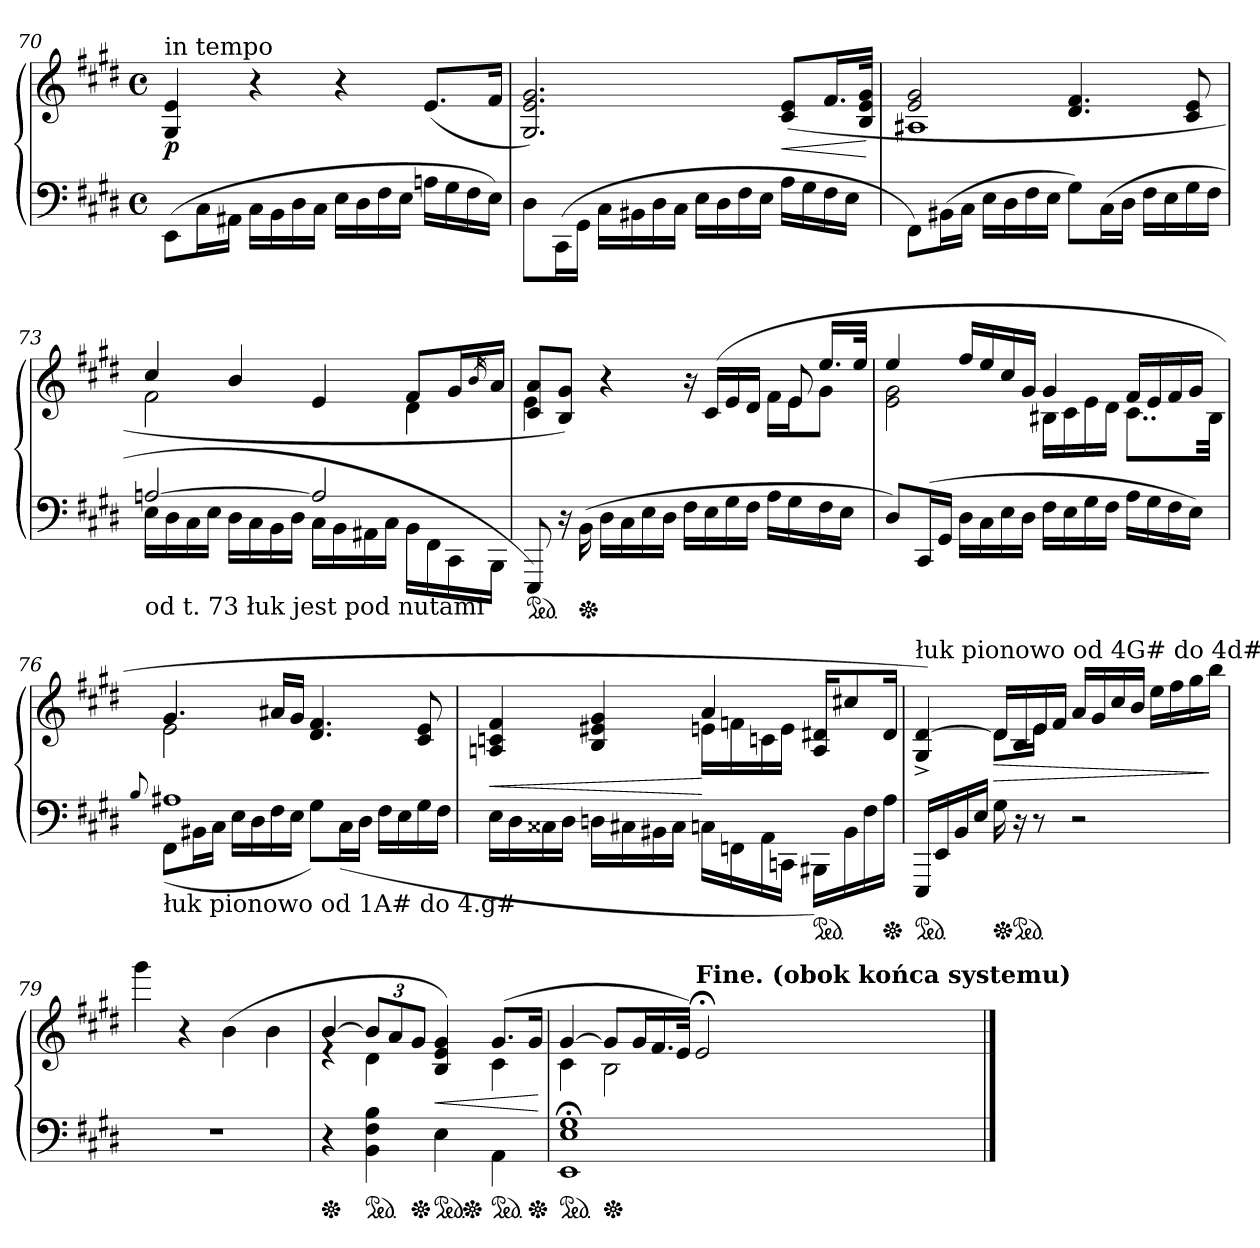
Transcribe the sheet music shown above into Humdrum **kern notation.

**kern	**kern	**dynam
*part1	*part1	*part1
*staff2	*staff1	*staff1/2
*clefF4	*clefG2	*
*k[f#c#g#d#]	*k[f#c#g#d#]	*
*M4/4	*M4/4	*
*met(c)	*met(c)	*
=70	=70	=70
!	!LO:TX:a:t=in tempo	!
(>8EE\L	4G#/ 4e/	p
16C#\L	.	.
16AA#X\JJ	.	.
16C#\LL	4r	.
16BB	.	.
16D#	.	.
16C#JJ	.	.
16ELL	4r	.
16D#	.	.
16F#	.	.
16EJJ	.	.
16AnLL	(>8.eL	.
16G#	.	.
16F#	.	.
16EJJ)	16f#Jk	.
=71	=71	=71
8D#\L	2.G#/ 2.e/ 2.g#/)	.
(>16CC#\L	.	.
16GG#\JJ	.	.
16C#\LL	.	.
16BB#X\	.	.
16D#\	.	.
16C#\JJ	.	.
16E\LL	.	.
16D#\	.	.
16F#\	.	.
16E\JJ	.	.
16ALL	(>8c# 8eL	<
16G#	.	.
16F#	16.f#L	.
16EJJ	.	.
.	32B 32e 32g#JJk	.
.	.	[
=72	=72	=72
*	*^	*
8FF#\L)	2e 2g#	1A#X	.
(>16BB#XL	.	.	.
16C#JJ	.	.	.
16ELL	.	.	.
16D#	.	.	.
16F#	.	.	.
16EJJ	.	.	.
8G#L)	4.d# 4.f#	.	.
(>16C#L	.	.	.
16D#JJ	.	.	.
16F#LL	.	.	.
16E	.	.	.
16G#	8c# 8e	.	.
16F#JJ	.	.	.
=73	=73	=73	=73
*^	*	*	*
!LO:TX:b:t=od t. 73 łuk jest pod nutami	!	!	!	!
[2An	16ELL	4cc#	2f#	.
.	16D#	.	.	.
.	16C#	.	.	.
.	16EJJ	.	.	.
.	16D#LL	4b	.	.
.	16C#	.	.	.
.	16BB	.	.	.
.	16D#JJ	.	.	.
2A]	16C#LL	4e	4rcyy	.
.	16BB	.	.	.
.	16AA#X	.	.	.
.	16C#JJ	.	.	.
.	16BBLL	8f#L	4d#	.
.	16FF#	.	.	.
.	16CC#	16g#L	.	.
.	.	16qb/	.	.
.	16BBBJJ	16aJJ	.	.
*v	*v	*	*	*
=74	=74	=74	=74
*	*	*^	*
*ped	*	*	*	*
8EEE)	8c# 8aL	4e\	2.ryy	.
16r	8B 8g#J)	.	.	.
*Xped	*	*	*	*
(>16BB\	.	.	.	.
16D#LL	2ryy	4r	.	.
16C#	.	.	.	.
16E	.	.	.	.
16D#JJ	.	.	.	.
16F#LL	.	16r	.	.
16E	.	(>16c#/LL	.	.
16G#	.	16e/	.	.
16F#JJ	.	16d#/JJ	.	.
16ALL	8ryy	16f#\LL	16ryy	.
16G#	.	16e\J	8e/	.
16F#	16.eeLL	8g#\J	.	.
16EJJ	.	.	16ryy	.
.	32eeJJk	.	.	.
*	*	*v	*v	*
=75	=75	=75	=75
8D#L)	4ee	2e 2g#	.
(<16CC#L	.	.	.
16GG#JJ	.	.	.
16D#LL	16ff#LL	.	.
16C#	16ee	.	.
16E	16cc#	.	.
16D#JJ	16g#JJ	.	.
16F#LL	4g#	16B#XLL	.
16E	.	16c#	.
16G#	.	16e	.
16F#JJ	.	16d#JJ	.
16ALL	16f#LL	8..c#L	.
16G#	16e	.	.
16F#	16f#	.	.
16EJJ)	16g#JJ	.	.
.	.	32B#Jkk	.
=76	=76	=76	=76
8qqB/	.	.	.
*^	*	*	*
!LO:TX:b:t=łuk pionowo od 1A# do 4.g#	!	!	!	!
1A#X	(>8FF#L	4.g#	2e	.
.	16BB#XL	.	.	.
.	16C#JJ	.	.	.
.	16ELL	.	.	.
.	16D#	.	.	.
.	16F#	16a#XLL	.	.
.	16EJJ	16g#JJ	.	.
.	8G#L)	4.d# 4.f#	2ryy	.
.	(>16C#L	.	.	.
.	16D#JJ	.	.	.
.	16F#LL	.	.	.
.	16E	.	.	.
.	16G#	8c# 8e	.	.
.	16F#JJ	.	.	.
=77	=77	=77	=77	=77
!LO:TX:b:t=łuk od t. 77 pod nutami	!	!	!	!
*v	*v	*	*	*
16E\LL	4An/ 4cn/ 4f#/	2rDyy	<
16D#\	.	.	.
16C##X\	.	.	.
16D#\JJ	.	.	.
16Dn\LL	4B 4e#X 4g#	.	.
16C#X	.	.	.
16BB#X	.	.	.
16C#JJ	.	.	.
16Cn\LL	4a	16enLL	[
16FFn	.	16fn	.
16AA	.	16cn	.
16CCnJJ	.	16eJJ	.
*ped	*	*	*
16BBB#X\LL)	16A/ 16d#X/KL	4rDyy	.
16BB#	8cc#X	.	.
16F#	.	.	.
*Xped	*	*	*
16AJJ	16d#Jk	.	.
=78	=78	=78	=78
!	!LO:TX:a:t=łuk pionowo od 4G# do 4d#	!	!
!LO:TX:b:t=łuk do 4ggg# w t. 79	!	!	!
*ped	*	*	*
16EEELL	4G#^> [4d#^>)	4rDyy	.
16EE	.	.	.
16BB	.	.	.
16EJJ	.	.	.
*Xped	*	*	*
16G#	16d#LL]	8d#L	>
*ped	*	*	*
16r	16B/	.	.
8r	16e	16eJk	.
.	16f#JJ	16rFyy	.
2r	16aLL	2rFyy	.
.	16g#	.	.
.	16cc#	.	.
.	16bJJ	.	.
.	16ee\LL	.	.
.	16ff#	.	.
.	16gg#	.	.
.	16bbJJ	.	]
*	*v	*v	*
=79	=79	=79
1rF	4ggg#	.
.	4r	.
.	(>4b	.
.	4b	.
=80	=80	=80
*	*^	*
*Xped	*	*	*
*	*	*^	*
4r	[4b	4re	2ryy	.
!LO:TX:b:t=łuk pionowo od 4BB do 4d#	!	!	!	!
*ped	*	*	*	*
4BB\ 4F#\ 4B\	12bL]	4d#	.	.
.	12a	.	.	.
*Xped	*	*	*	*
.	12g#J	.	.	.
*ped	*	*	*	*
4E\	4B/ 4e/ 4g#/)	4rFyy	8ryy	<
*Xped	*	*	*	*
.	.	.	4.ryy	.
*ped	*	*	*	*
4AA\	(>8.g#L	4c#	.	.
*Xped	*	*	*	*
.	16g#Jk	.	.	.
.	.	.	.	[
=81	=81	=81	=81	=81
!LO:TX:b:t=łuki pionowo od 1EE do 1E i od 1G# do 4g#	!	!	!	!
*	*	*v	*v	*
*ped	*	*	*
1EE; 1E; 1G#;	[4g#	4c#	.
*Xped	*	*	*
.	8g#L]	2B	.
*	*Xtuplet	*	*
.	24g#L	.	.
.	24.f#	.	.
.	48eJJk)	.	.
!	!LO:TX:a:B:t=Fine. (obok końca systemu)	!	!
.	2e;<	.	.
.	.	4ryy	.
*	*v	*v	*
==	==	==
*-	*-	*-
